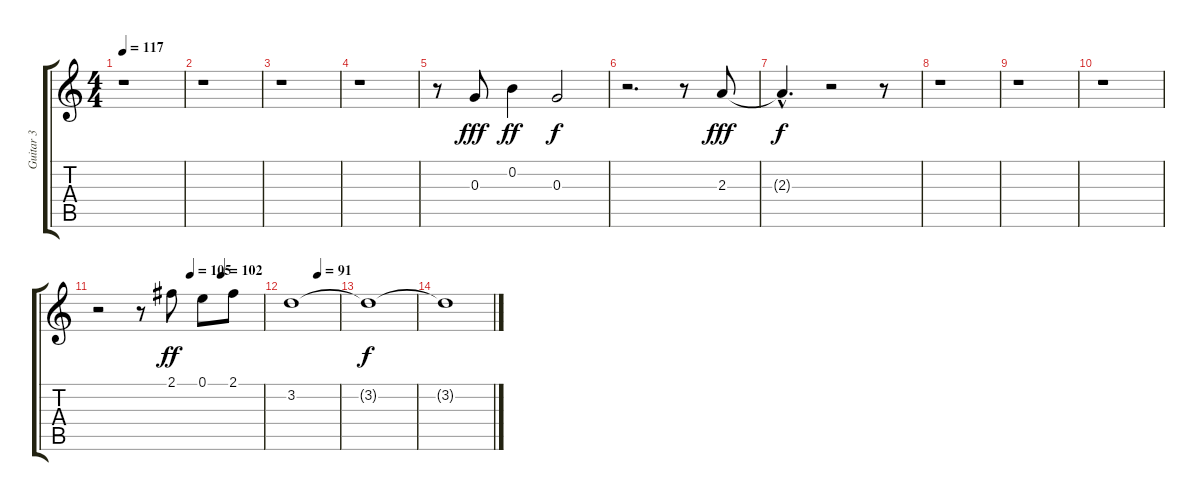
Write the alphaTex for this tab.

\track ("Guitar 3" "Guitar 3") {instrument acousticguitarsteel}
\staff {score tabs}
\tuning (E4 B3 G3 D3 A2 E2) {hide}
\ts (4 4)
\tempo 117
\clef g2
\ks c
r.1{dy f} |
r.1 |
r.1 |
r.1 |
r.8 0.3.8{dy fff} 0.2.4{dy ff} 0.3.2{dy f} |
r.2{d} r.8 2.3.8{dy fff} |
2.3{hac t}.4{d dy f} r.2 r.8 |
r.1 |
r.1 |
r.1 |
\tempo (105 0.5625)
\tempo (102 0.75)
r.2 r.8 2.1.8{dy ff} 0.1.8 2.1.8 |
\tempo (91 0.5625)
3.2.1 |
3.2{t}.1{dy f} |
3.2{t}.1
